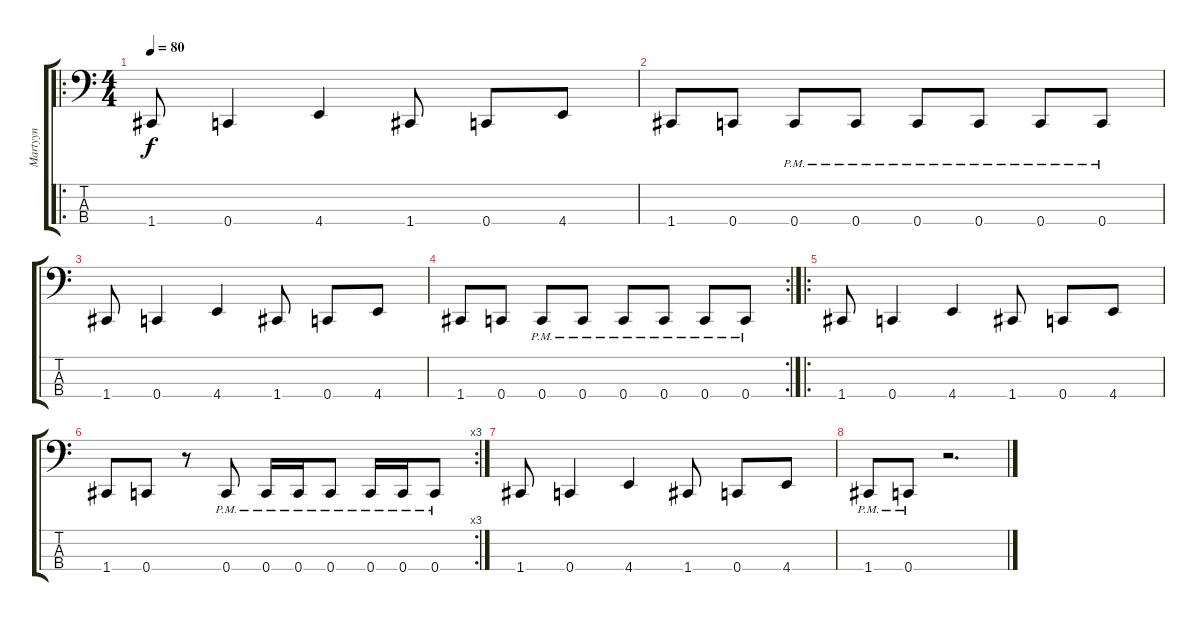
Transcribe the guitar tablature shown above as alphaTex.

\track ("Martyyn" "Martyyn") {instrument electricbasspick}
\staff {score tabs}
\tuning (F2 C2 G1 C1) {hide}
\ro
\ts (4 4)
\tempo 80
\clef f4
\ks c
1.4.8{dy f} 0.4.4 4.4.4 1.4.8 0.4.8 4.4.8 |
1.4.8 0.4.8 0.4{pm}.8 0.4{pm}.8 0.4{pm}.8 0.4{pm}.8 0.4{pm}.8 0.4{pm}.8 |
1.4.8 0.4.4 4.4.4 1.4.8 0.4.8 4.4.8 |
\rc 2
1.4.8 0.4.8 0.4{pm}.8 0.4{pm}.8 0.4{pm}.8 0.4{pm}.8 0.4{pm}.8 0.4{pm}.8 |
\ro
1.4.8 0.4.4 4.4.4 1.4.8 0.4.8 4.4.8 |
\rc 3
1.4.8 0.4.8 r.8 0.4{pm}.8 0.4{pm}.16 0.4{pm}.16 0.4{pm}.8 0.4{pm}.16 0.4{pm}.16 0.4{pm}.8 |
1.4.8 0.4.4 4.4.4 1.4.8 0.4.8 4.4.8 |
1.4{pm}.8 0.4{pm}.8 r.2{d}
